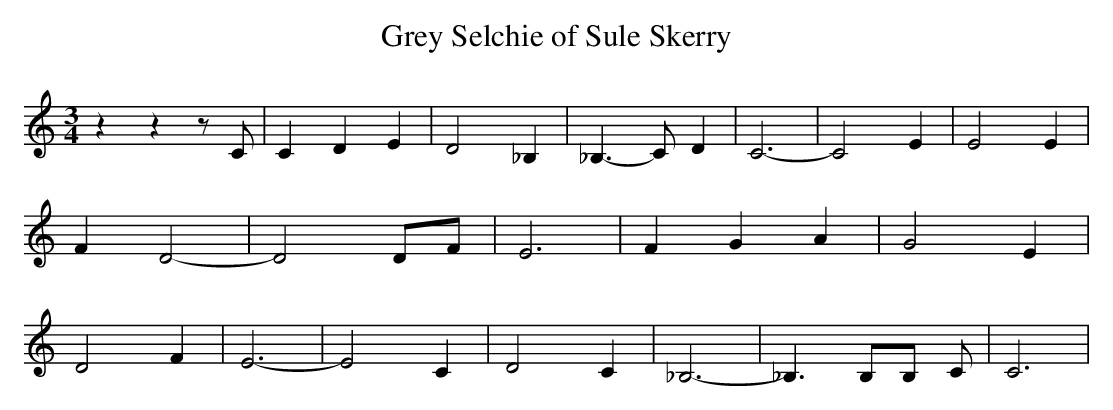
X:1
T:Grey Selchie of Sule Skerry
M:3/4
L:1/4
K:C
 z z z/2 C/2| C- D E| D2 _B,| _B,3/2- C/2 D| C3-| C2 E| E2 E| F D2-|\
 D2 D/2F/2| E3| F G A| G2 E| D2 F| E3-| E2 C| D2 C| _B,3-| _B,3/2 B,/2B,/2 C/2|\
 C3|
